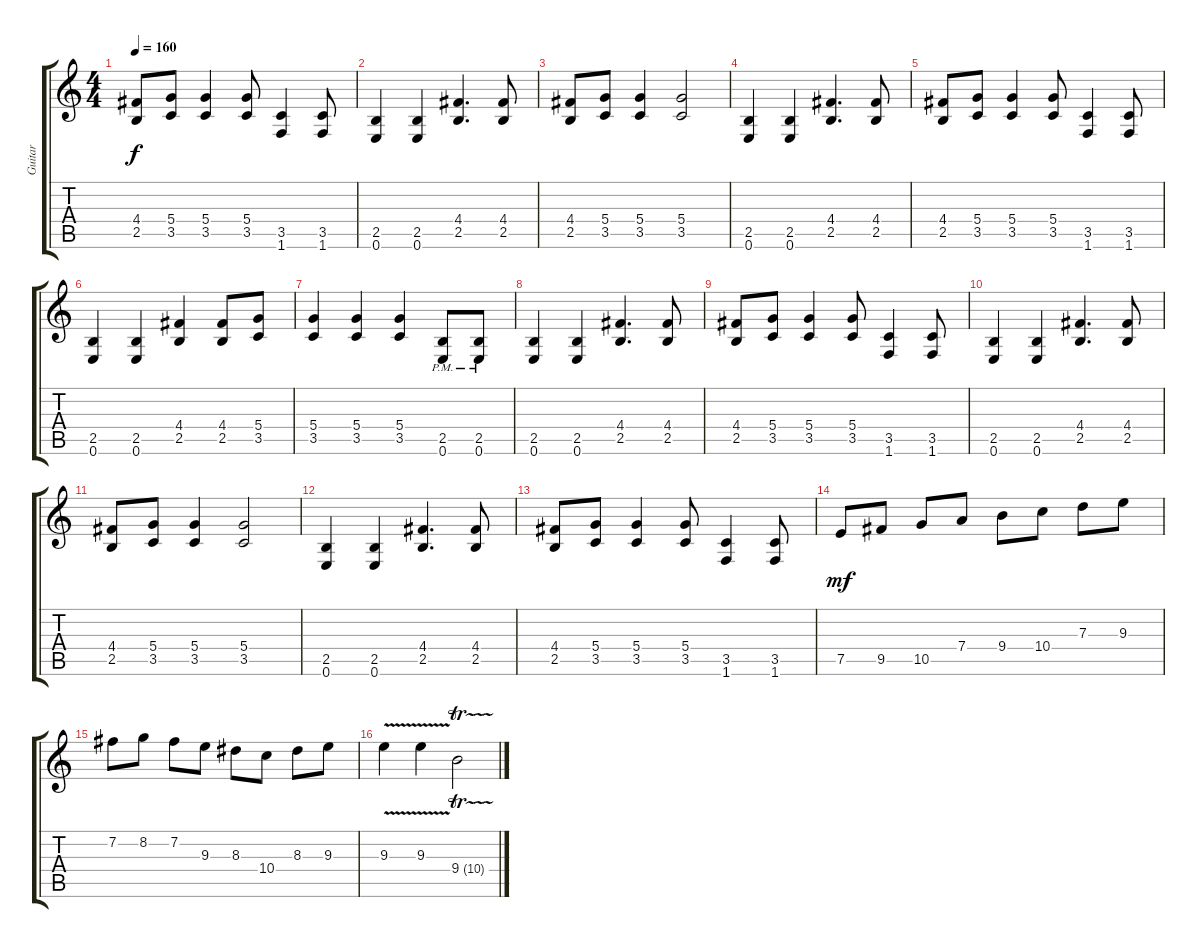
\track ("Guitar" "Guitar") {instrument distortionguitar}
\staff {score tabs}
\tuning (E4 B3 G3 D3 A2 E2) {hide}
\ts (4 4)
\tempo 160
\clef g2
\ks c
(4.4 2.5).8{dy f} (5.4 3.5).8 (5.4 3.5).4 (5.4 3.5).8 (3.5 1.6).4 (3.5 1.6).8 |
(2.5 0.6).4 (2.5 0.6).4 (4.4 2.5).4{d} (4.4 2.5).8 |
(4.4 2.5).8 (5.4 3.5).8 (5.4 3.5).4 (5.4 3.5).2 |
(2.5 0.6).4 (2.5 0.6).4 (4.4 2.5).4{d} (4.4 2.5).8 |
(4.4 2.5).8 (5.4 3.5).8 (5.4 3.5).4 (5.4 3.5).8 (3.5 1.6).4 (3.5 1.6).8 |
(2.5 0.6).4 (2.5 0.6).4 (4.4 2.5).4 (4.4 2.5).8 (5.4 3.5).8 |
(5.4 3.5).4 (5.4 3.5).4 (5.4 3.5).4 (2.5{pm} 0.6{pm}).8 (2.5{pm} 0.6{pm}).8 |
(2.5 0.6).4 (2.5 0.6).4 (4.4 2.5).4{d} (4.4 2.5).8 |
(4.4 2.5).8 (5.4 3.5).8 (5.4 3.5).4 (5.4 3.5).8 (3.5 1.6).4 (3.5 1.6).8 |
(2.5 0.6).4 (2.5 0.6).4 (4.4 2.5).4{d} (4.4 2.5).8 |
(4.4 2.5).8 (5.4 3.5).8 (5.4 3.5).4 (5.4 3.5).2 |
(2.5 0.6).4 (2.5 0.6).4 (4.4 2.5).4{d} (4.4 2.5).8 |
(4.4 2.5).8 (5.4 3.5).8 (5.4 3.5).4 (5.4 3.5).8 (3.5 1.6).4 (3.5 1.6).8 |
7.5.8{dy mf} 9.5.8 10.5.8 7.4.8 9.4.8 10.4.8 7.3.8 9.3.8 |
7.2.8 8.2.8 7.2.8 9.3.8 8.3.8 10.4.8 8.3.8 9.3.8 |
9.3{v}.4 9.3{v}.4 9.4{tr (10 32)}.2
